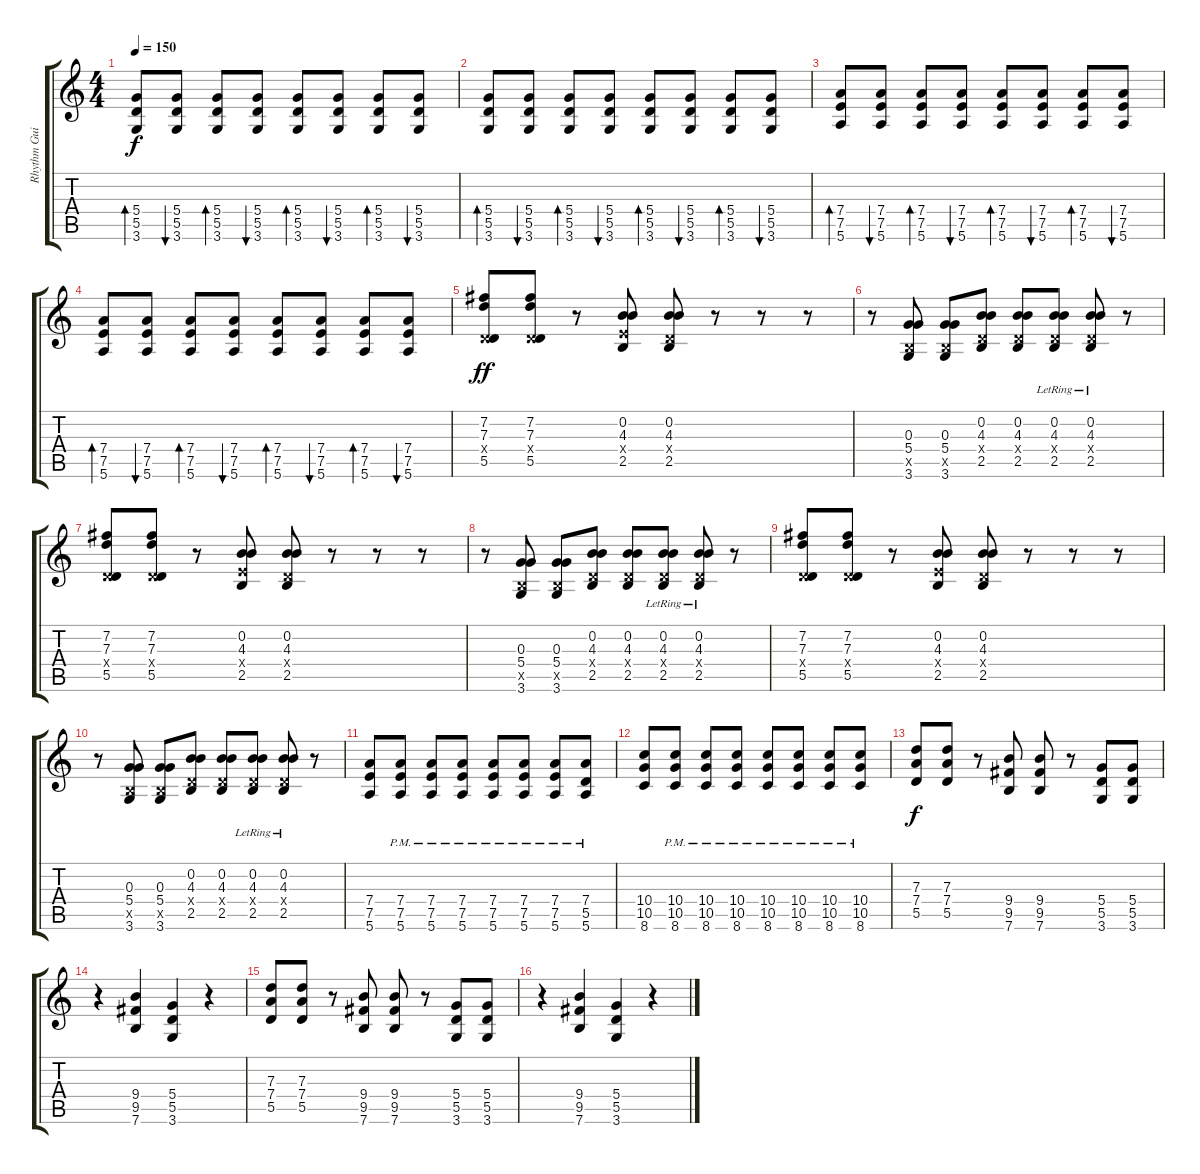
\track ("Rhythm Guitar " "Rhythm Gui") {instrument overdrivenguitar}
\staff {score tabs}
\tuning (E4 B3 G3 D3 A2 E2) {hide}
\ts (4 4)
\tempo 150
\clef g2
\ks c
(5.4 5.5 3.6).8{bd 60 dy f} (5.4 5.5 3.6).8{bu 60} (5.4 5.5 3.6).8{bd 60} (5.4 5.5 3.6).8{bu 60} (5.4 5.5 3.6).8{bd 60} (5.4 5.5 3.6).8{bu 60} (5.4 5.5 3.6).8{bd 60} (5.4 5.5 3.6).8{bu 60} |
(5.4 5.5 3.6).8{bd 60} (5.4 5.5 3.6).8{bu 60} (5.4 5.5 3.6).8{bd 60} (5.4 5.5 3.6).8{bu 60} (5.4 5.5 3.6).8{bd 60} (5.4 5.5 3.6).8{bu 60} (5.4 5.5 3.6).8{bd 60} (5.4 5.5 3.6).8{bu 60} |
(7.4 7.5 5.6).8{bd 60} (7.4 7.5 5.6).8{bu 60} (7.4 7.5 5.6).8{bd 60} (7.4 7.5 5.6).8{bu 60} (7.4 7.5 5.6).8{bd 60} (7.4 7.5 5.6).8{bu 60} (7.4 7.5 5.6).8{bd 60} (7.4 7.5 5.6).8{bu 60} |
(7.4 7.5 5.6).8{bd 60} (7.4 7.5 5.6).8{bu 60} (7.4 7.5 5.6).8{bd 60} (7.4 7.5 5.6).8{bu 60} (7.4 7.5 5.6).8{bd 60} (7.4 7.5 5.6).8{bu 60} (7.4 7.5 5.6).8{bd 60} (7.4 7.5 5.6).8{bu 60} |
(7.2 7.3 0.4{x} 5.5).8{dy ff} (7.2 7.3 0.4{x} 5.5).8 r.8 (0.2 4.3 2.4{x} 2.5).8 (0.2 4.3 0.4{x} 2.5).8 r.8 r.8 r.8 |
r.8 (0.3 5.4 2.5{x} 3.6).8 (0.3 5.4 2.5{x} 3.6).8 (0.2 4.3 0.4{x} 2.5).8 (0.2 4.3 0.4{x} 2.5).8 (0.2{lr} 4.3{lr} 0.4{x} 2.5{lr}).8 (0.2{lr} 4.3{lr} 0.4{x} 2.5{lr}).8 r.8 |
(7.2 7.3 0.4{x} 5.5).8 (7.2 7.3 0.4{x} 5.5).8 r.8 (0.2 4.3 2.4{x} 2.5).8 (0.2 4.3 0.4{x} 2.5).8 r.8 r.8 r.8 |
r.8 (0.3 5.4 2.5{x} 3.6).8 (0.3 5.4 2.5{x} 3.6).8 (0.2 4.3 0.4{x} 2.5).8 (0.2 4.3 0.4{x} 2.5).8 (0.2{lr} 4.3{lr} 0.4{x} 2.5{lr}).8 (0.2{lr} 4.3{lr} 0.4{x} 2.5{lr}).8 r.8 |
(7.2 7.3 0.4{x} 5.5).8 (7.2 7.3 0.4{x} 5.5).8 r.8 (0.2 4.3 2.4{x} 2.5).8 (0.2 4.3 0.4{x} 2.5).8 r.8 r.8 r.8 |
r.8 (0.3 5.4 2.5{x} 3.6).8 (0.3 5.4 2.5{x} 3.6).8 (0.2 4.3 0.4{x} 2.5).8 (0.2 4.3 0.4{x} 2.5).8 (0.2{lr} 4.3{lr} 0.4{x} 2.5{lr}).8 (0.2{lr} 4.3{lr} 0.4{x} 2.5{lr}).8 r.8 |
(7.4 7.5 5.6).8 (7.4{pm} 7.5{pm} 5.6{pm}).8 (7.4{pm} 7.5{pm} 5.6{pm}).8 (7.4{pm} 7.5{pm} 5.6{pm}).8 (7.4{pm} 7.5{pm} 5.6{pm}).8 (7.4{pm} 7.5{pm} 5.6{pm}).8 (7.4{pm} 7.5{pm} 5.6{pm}).8 (7.4 5.5 5.6{pm}).8 |
(10.4 10.5 8.6).8 (10.4{pm} 10.5{pm} 8.6{pm}).8 (10.4{pm} 10.5{pm} 8.6{pm}).8 (10.4{pm} 10.5{pm} 8.6{pm}).8 (10.4{pm} 10.5{pm} 8.6{pm}).8 (10.4{pm} 10.5{pm} 8.6{pm}).8 (10.4{pm} 10.5{pm} 8.6{pm}).8 (10.4 10.5 8.6{pm}).8 |
(7.3 7.4 5.5).8{dy f} (7.3 7.4 5.5).8 r.8 (9.4 9.5 7.6).8 (9.4 9.5 7.6).8 r.8 (5.4 5.5 3.6).8 (5.4 5.5 3.6).8 |
r.4 (9.4 9.5 7.6).4 (5.4 5.5 3.6).4 r.4 |
(7.3 7.4 5.5).8 (7.3 7.4 5.5).8 r.8 (9.4 9.5 7.6).8 (9.4 9.5 7.6).8 r.8 (5.4 5.5 3.6).8 (5.4 5.5 3.6).8 |
r.4 (9.4 9.5 7.6).4 (5.4 5.5 3.6).4 r.4
